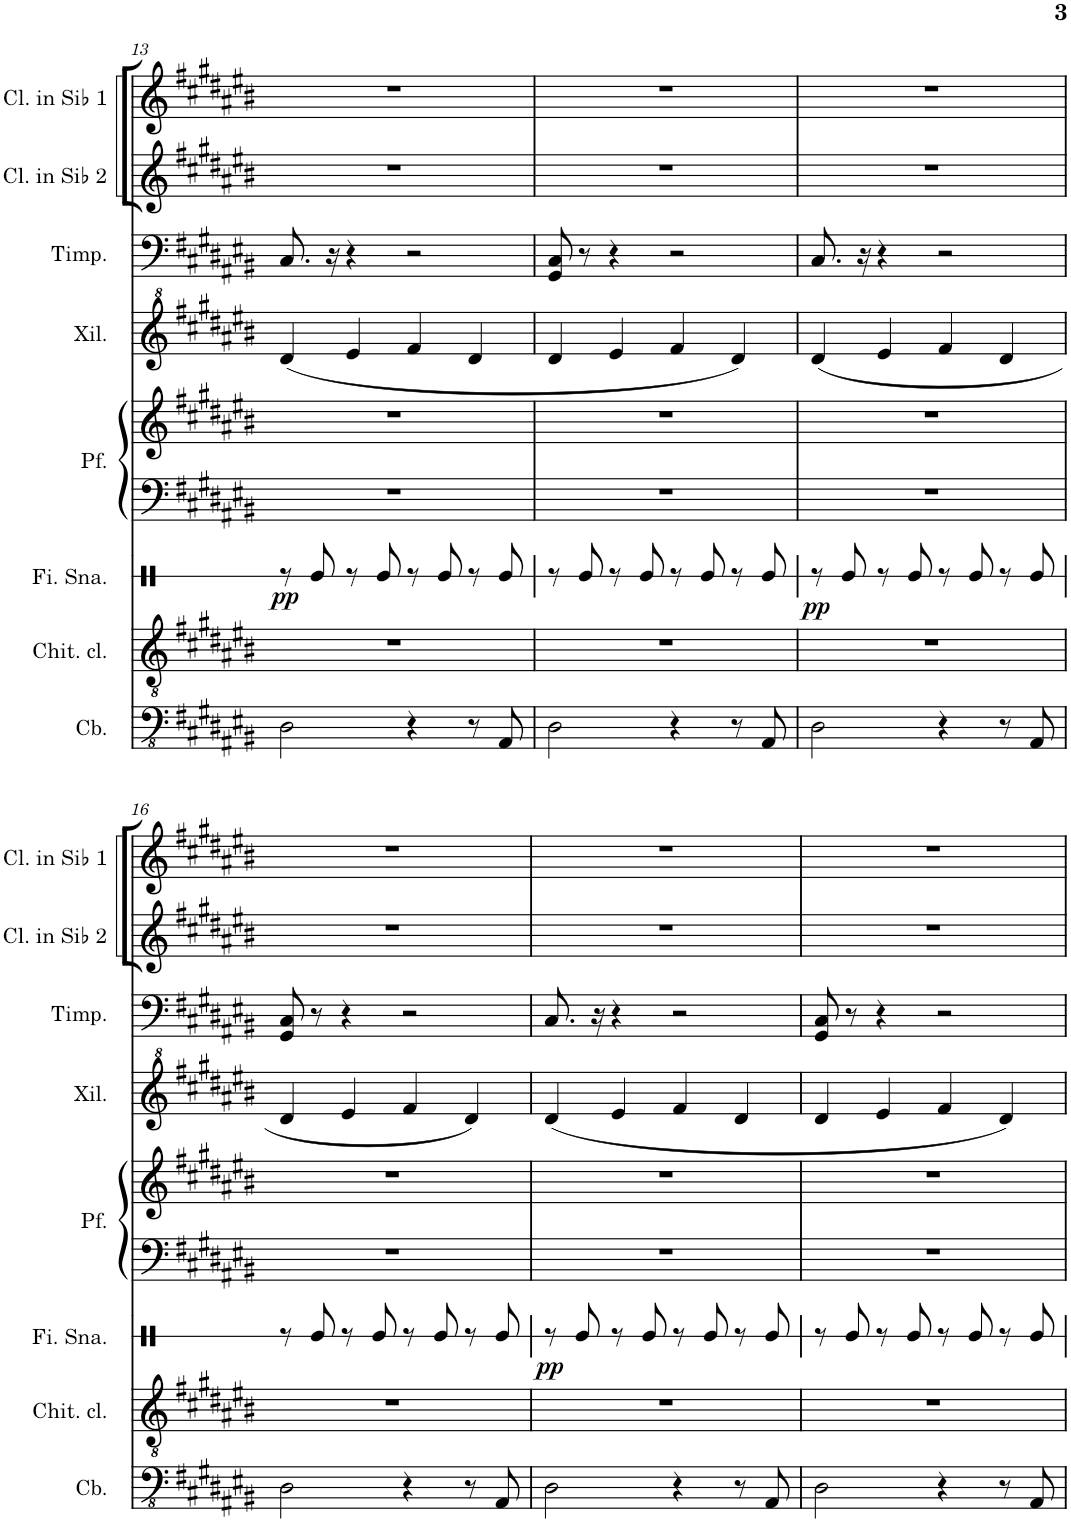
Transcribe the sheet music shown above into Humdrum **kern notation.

**kern	**kern	**kern	**dynam	**kern	**kern	**kern	**kern	**kern	**kern
*part8	*part7	*part6	*part6	*part5	*part5	*part4	*part3	*part2	*part1
*staff9	*staff8	*staff7	*staff7	*staff6	*staff5	*staff4	*staff3	*staff2	*staff1
*I"Contrabbasso	*I"Chitarra acustica	*I"Schiocco dita	*	*I"Piano	*	*I"Xilofono	*I"Timpani	*I"Clarinetto in Sib 2	*I"Clarinetto in Sib 1
*I'Cb.	*	*	*	*	*	*I'Xil.	*I'Timp.	*I'Cl. in Sib 2	*I'Cl. in Sib 1
!!LO:PB:g=z
*clefFv4	*clefGv2	*clefX	*	*clefF4	*clefG2	*clefG^2	*clefF4	*clefG2	*clefG2
*Trd7c12	*	*	*	*	*	*	*	*Trd1c2	*Trd1c2
*k[f#c#g#d#a#e#b#]	*k[f#c#g#d#a#e#b#]	*k[]	*	*k[f#c#g#d#a#e#b#]	*k[f#c#g#d#a#e#b#]	*k[f#c#g#d#a#e#b#]	*k[f#c#g#d#a#e#b#]	*k[f#c#g#d#a#e#b#]	*k[f#c#g#d#a#e#b#]
*M4/4	*M4/4	*M4/4	*	*M4/4	*M4/4	*M4/4	*M4/4	*M4/4	*M4/4
=13	=13	=13	=13	=13	=13	=13	=13	=13	=13
!	!	!	!LO:DY:b	!	!	!	!	!	!
2DD#\	1r	8r	pp	1r	1r	(4dd#/	8.C#/	1r	1r
.	.	8Re/	.	.	.	.	.	.	.
.	.	.	.	.	.	.	16r	.	.
.	.	8r	.	.	.	4ee#/	4r	.	.
.	.	8Re/	.	.	.	.	.	.	.
4r	.	8r	.	.	.	4ff#/	2r	.	.
.	.	8Re/	.	.	.	.	.	.	.
8r	.	8r	.	.	.	4dd#/	.	.	.
8AAA#/	.	8Re/	.	.	.	.	.	.	.
=14	=14	=14	=14	=14	=14	=14	=14	=14	=14
2DD#\	1r	8r	.	1r	1r	4dd#/	8GG#/ 8C#/	1r	1r
.	.	8Re/	.	.	.	.	8r	.	.
.	.	8r	.	.	.	4ee#/	4r	.	.
.	.	8Re/	.	.	.	.	.	.	.
4r	.	8r	.	.	.	4ff#/	2r	.	.
.	.	8Re/	.	.	.	.	.	.	.
8r	.	8r	.	.	.	4dd#/)	.	.	.
8AAA#/	.	8Re/	.	.	.	.	.	.	.
=15	=15	=15	=15	=15	=15	=15	=15	=15	=15
!	!	!	!LO:DY:b	!	!	!	!	!	!
2DD#\	1r	8r	pp	1r	1r	(4dd#/	8.C#/	1r	1r
.	.	8Re/	.	.	.	.	.	.	.
.	.	.	.	.	.	.	16r	.	.
.	.	8r	.	.	.	4ee#/	4r	.	.
.	.	8Re/	.	.	.	.	.	.	.
4r	.	8r	.	.	.	4ff#/	2r	.	.
.	.	8Re/	.	.	.	.	.	.	.
8r	.	8r	.	.	.	4dd#/	.	.	.
8AAA#/	.	8Re/	.	.	.	.	.	.	.
!!LO:LB:g=z
=16	=16	=16	=16	=16	=16	=16	=16	=16	=16
2DD#\	1r	8r	.	1r	1r	4dd#/	8GG#/ 8C#/	1r	1r
.	.	8Re/	.	.	.	.	8r	.	.
.	.	8r	.	.	.	4ee#/	4r	.	.
.	.	8Re/	.	.	.	.	.	.	.
4r	.	8r	.	.	.	4ff#/	2r	.	.
.	.	8Re/	.	.	.	.	.	.	.
8r	.	8r	.	.	.	4dd#/)	.	.	.
8AAA#/	.	8Re/	.	.	.	.	.	.	.
=17	=17	=17	=17	=17	=17	=17	=17	=17	=17
!	!	!	!LO:DY:b	!	!	!	!	!	!
2DD#\	1r	8r	pp	1r	1r	(4dd#/	8.C#/	1r	1r
.	.	8Re/	.	.	.	.	.	.	.
.	.	.	.	.	.	.	16r	.	.
.	.	8r	.	.	.	4ee#/	4r	.	.
.	.	8Re/	.	.	.	.	.	.	.
4r	.	8r	.	.	.	4ff#/	2r	.	.
.	.	8Re/	.	.	.	.	.	.	.
8r	.	8r	.	.	.	4dd#/	.	.	.
8AAA#/	.	8Re/	.	.	.	.	.	.	.
=18	=18	=18	=18	=18	=18	=18	=18	=18	=18
2DD#\	1r	8r	.	1r	1r	4dd#/	8GG#/ 8C#/	1r	1r
.	.	8Re/	.	.	.	.	8r	.	.
.	.	8r	.	.	.	4ee#/	4r	.	.
.	.	8Re/	.	.	.	.	.	.	.
4r	.	8r	.	.	.	4ff#/	2r	.	.
.	.	8Re/	.	.	.	.	.	.	.
8r	.	8r	.	.	.	4dd#/)	.	.	.
8AAA#/	.	8Re/	.	.	.	.	.	.	.
=	=	=	=	=	=	=	=	=	=
*-	*-	*-	*-	*-	*-	*-	*-	*-	*-
